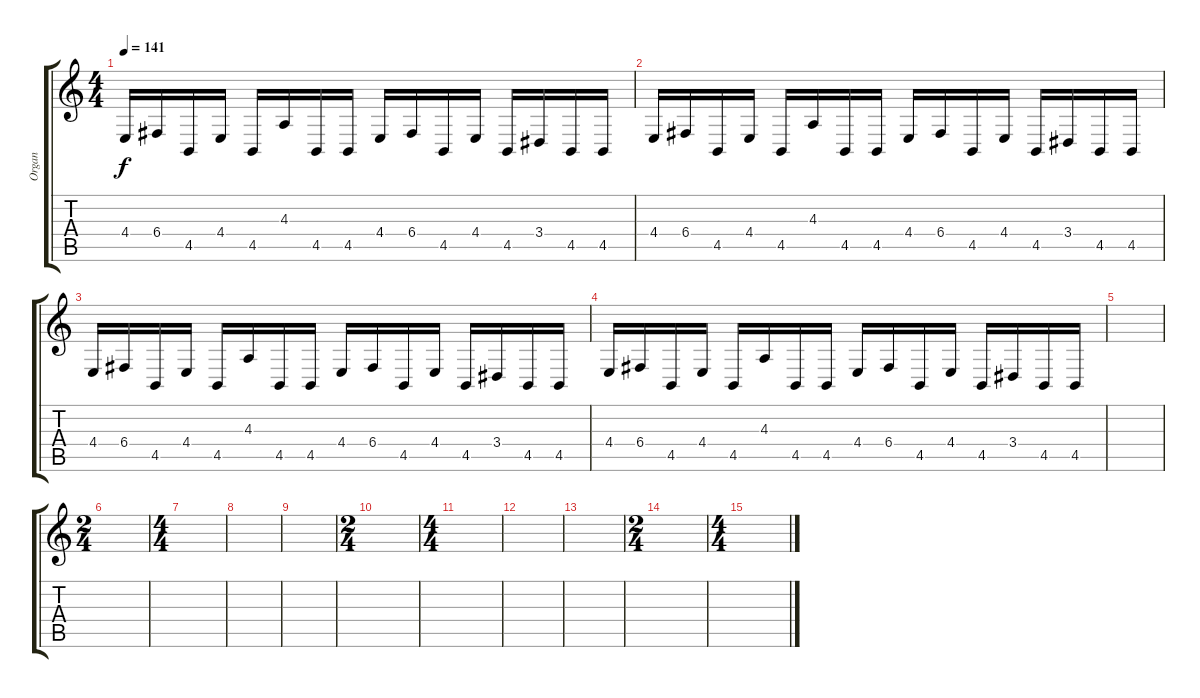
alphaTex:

\track ("Organ" "Organ") {instrument drawbarorgan}
\staff {score tabs}
\tuning (D4 A3 F3 C3 G2 D2) {hide}
\ts (4 4)
\tempo 141
\clef g2
\ks c
4.4.16{dy f instrument drawbarorgan} 6.4.16 4.5.16 4.4.16 4.5.16 4.3.16 4.5.16 4.5.16 4.4.16 6.4.16 4.5.16 4.4.16 4.5.16 3.4.16 4.5.16 4.5.16 |
4.4.16 6.4.16 4.5.16 4.4.16 4.5.16 4.3.16 4.5.16 4.5.16 4.4.16 6.4.16 4.5.16 4.4.16 4.5.16 3.4.16 4.5.16 4.5.16 |
4.4.16 6.4.16 4.5.16 4.4.16 4.5.16 4.3.16 4.5.16 4.5.16 4.4.16 6.4.16 4.5.16 4.4.16 4.5.16 3.4.16 4.5.16 4.5.16 |
4.4.16 6.4.16 4.5.16 4.4.16 4.5.16 4.3.16 4.5.16 4.5.16 4.4.16 6.4.16 4.5.16 4.4.16 4.5.16 3.4.16 4.5.16 4.5.16 |
|
\ts (2 4)
|
\ts (4 4)
|
|
|
\ts (2 4)
|
\ts (4 4)
|
|
|
\ts (2 4)
|
\ts (4 4)
